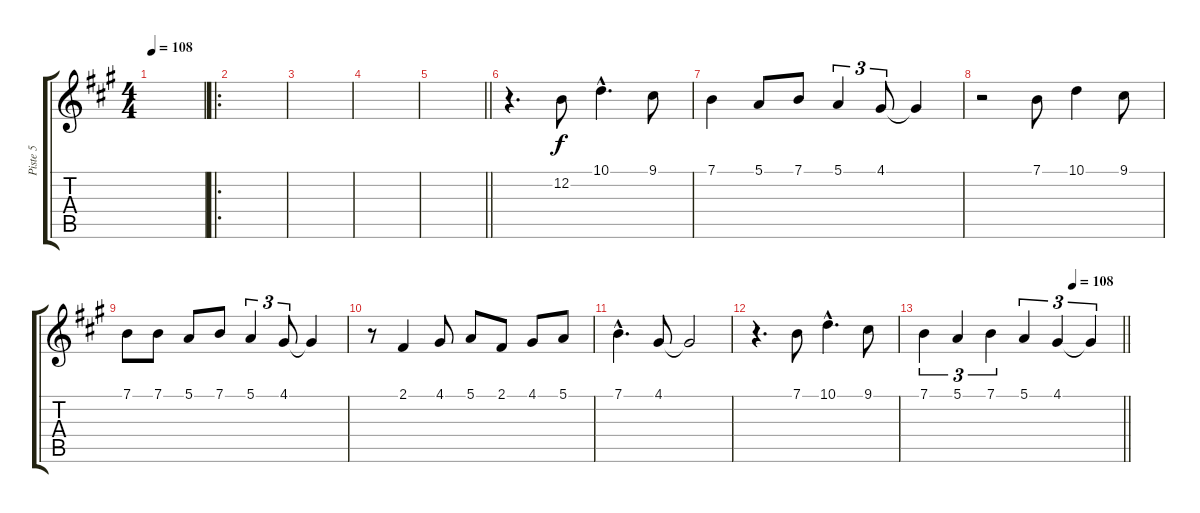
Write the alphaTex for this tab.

\track ("Piste 5" "Piste 5") {instrument trumpet}
\staff {score tabs}
\tuning (E4 B3 G3 D3 A2 E2) {hide}
\ts (4 4)
\tempo 108
\clef g2
\ks f#minor
|
\ro
|
|
|
\barLineRight lightlight
|
r.4{d} 12.2.8 10.1{hac}.4{d} 9.1.8 |
7.1.4 5.1.8 7.1.8 5.1.4{tu (3 2)} 4.1.8{tu (3 2)} 4.1{t}.4 |
r.2 7.1.8 10.1.4 9.1.8 |
7.1.8 7.1.8 5.1.8 7.1.8 5.1.4{tu (3 2)} 4.1.8{tu (3 2)} 4.1{t}.4 |
r.8 2.1.4 4.1.8 5.1.8 2.1.8 4.1.8 5.1.8 |
7.1{hac}.4{d} 4.1.8 4.1{t}.2 |
r.4{d} 7.1.8 10.1{hac}.4{d} 9.1.8 |
\tempo (108 0.75)
\barLineRight lightlight
7.1.4{tu (3 2)} 5.1.4{tu (3 2)} 7.1.4{tu (3 2)} 5.1.4{tu (3 2)} 4.1.4{tu (3 2)} 4.1{t}.4{tu (3 2)}
